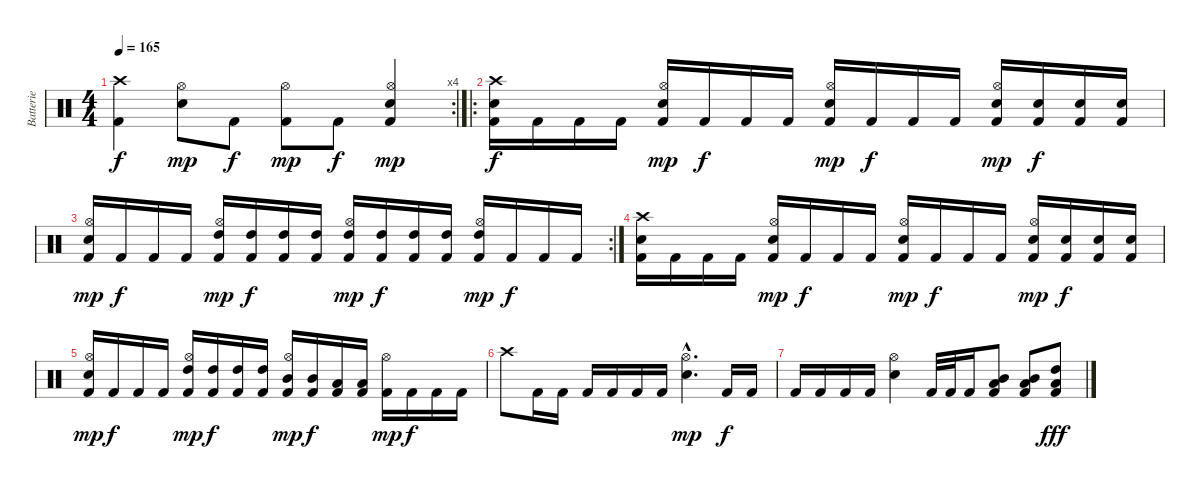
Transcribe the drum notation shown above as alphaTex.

\track ("Batterie" "Batterie") {instrument percussion}
\staff {score}
\articulation defaults
\rc 4
\ts (4 4)
\tempo 165
\clef neutral
\ks c
("Crash high (hit)" "Kick (hit) 2").4{dy f} ("Hi-Hat (open)" "Electric Snare (hit)").8{dy mp} "Kick (hit) 2".8{dy f} ("Hi-Hat (open)" "Kick (hit) 2").8{dy mp} "Kick (hit) 2".8{dy f} ("Hi-Hat (open)" "Electric Snare (hit)" "Kick (hit) 2").4{dy mp} |
\ro
("Crash high (hit)" "Electric Snare (hit)" "Kick (hit) 2").16{dy f} "Kick (hit) 2".16 "Kick (hit) 2".16 "Kick (hit) 2".16 ("Hi-Hat (open)" "Electric Snare (hit)" "Kick (hit) 2").16{dy mp} "Kick (hit) 2".16{dy f} "Kick (hit) 2".16 "Kick (hit) 2".16 ("Hi-Hat (open)" "Electric Snare (hit)" "Kick (hit) 2").16{dy mp} "Kick (hit) 2".16{dy f} "Kick (hit) 2".16 "Kick (hit) 2".16 ("Hi-Hat (open)" "Electric Snare (hit)" "Kick (hit) 2").16{dy mp} ("Electric Snare (hit)" "Kick (hit) 2").16{dy f} ("Electric Snare (hit)" "Kick (hit) 2").16 ("Electric Snare (hit)" "Kick (hit) 2").16 |
\rc 2
("Hi-Hat (open)" "Electric Snare (hit)" "Kick (hit) 2").16{dy mp} "Kick (hit) 2".16{dy f} "Kick (hit) 2".16 "Kick (hit) 2".16 ("Hi-Hat (open)" "High Tom (hit)" "Kick (hit) 2").16{dy mp} ("High Tom (hit)" "Kick (hit) 2").16{dy f} ("High Tom (hit)" "Kick (hit) 2").16 ("High Tom (hit)" "Kick (hit) 2").16 ("Hi-Hat (open)" "High Tom (hit)" "Kick (hit) 2").16{dy mp} ("High Tom (hit)" "Kick (hit) 2").16{dy f} ("High Tom (hit)" "Kick (hit) 2").16 ("High Tom (hit)" "Kick (hit) 2").16 ("Hi-Hat (open)" "High Tom (hit)" "Kick (hit) 2").16{dy mp} "Kick (hit) 2".16{dy f} "Kick (hit) 2".16 "Kick (hit) 2".16 |
("Crash high (hit)" "Electric Snare (hit)" "Kick (hit) 2").16 "Kick (hit) 2".16 "Kick (hit) 2".16 "Kick (hit) 2".16 ("Hi-Hat (open)" "Electric Snare (hit)" "Kick (hit) 2").16{dy mp} "Kick (hit) 2".16{dy f} "Kick (hit) 2".16 "Kick (hit) 2".16 ("Hi-Hat (open)" "Electric Snare (hit)" "Kick (hit) 2").16{dy mp} "Kick (hit) 2".16{dy f} "Kick (hit) 2".16 "Kick (hit) 2".16 ("Hi-Hat (open)" "Electric Snare (hit)" "Kick (hit) 2").16{dy mp} ("Electric Snare (hit)" "Kick (hit) 2").16{dy f} ("Electric Snare (hit)" "Kick (hit) 2").16 ("Electric Snare (hit)" "Kick (hit) 2").16 |
("Hi-Hat (open)" "Electric Snare (hit)" "Kick (hit) 2").16{dy mp} "Kick (hit) 2".16{dy f} "Kick (hit) 2".16 "Kick (hit) 2".16 ("Hi-Hat (open)" "High Tom (hit)" "Kick (hit) 2").16{dy mp} ("High Tom (hit)" "Kick (hit) 2").16{dy f} ("High Tom (hit)" "Kick (hit) 2").16 ("High Tom (hit)" "Kick (hit) 2").16 ("Hi-Hat (open)" "Mid Tom (hit)" "Kick (hit) 2").16{dy mp} ("Mid Tom (hit)" "Kick (hit) 2").16{dy f} ("Low Tom (hit)" "Kick (hit) 2").16 ("Low Tom (hit)" "Kick (hit) 2").16 ("Hi-Hat (open)" "Kick (hit) 2").16{dy mp} "Kick (hit) 2".16{dy f} "Kick (hit) 2".16 "Kick (hit) 2".16 |
"Crash high (hit)".8 "Kick (hit) 2".16 "Kick (hit) 2".16 "Kick (hit) 2".16 "Kick (hit) 2".16 "Kick (hit) 2".16 "Kick (hit) 2".16 ("Hi-Hat (open)"{hac} "Electric Snare (hit)"{hac}).4{d dy mp} "Kick (hit) 2".16{dy f} "Kick (hit) 2".16 |
"Kick (hit) 2".16 "Kick (hit) 2".16 "Kick (hit) 2".16 "Kick (hit) 2".16 ("Hi-Hat (open)" "Electric Snare (hit)").4 "Kick (hit) 2".32 "Kick (hit) 2".32 "Kick (hit) 2".16 ("Mid Tom (hit)" "Low Tom (hit)" "Kick (hit) 2").8 ("Mid Tom (hit)" "Low Tom (hit)" "Kick (hit) 2").8 ("High Tom (hit)" "Low Tom (hit)" "Kick (hit) 2").8{dy fff}
